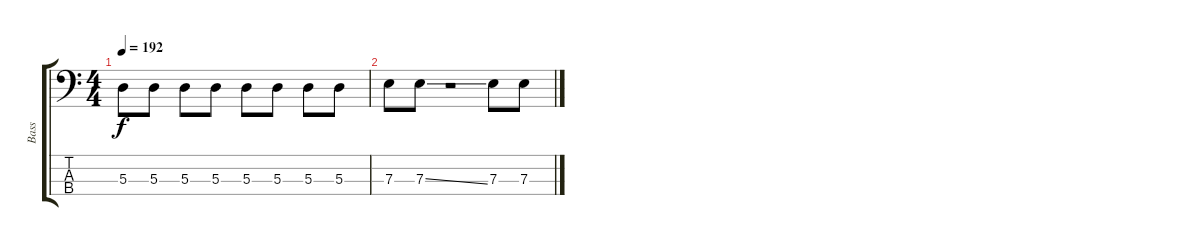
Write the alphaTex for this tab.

\track ("Bass" "Bass") {instrument electricbasspick}
\staff {score tabs}
\tuning (G2 D2 A1 E1) {hide}
\ts (4 4)
\tempo 192
\clef f4
\ks c
5.3.8{dy f} 5.3.8 5.3.8 5.3.8 5.3.8 5.3.8 5.3.8 5.3.8 |
7.3.8 7.3{ss}.8 r.2 7.3.8 7.3.8
